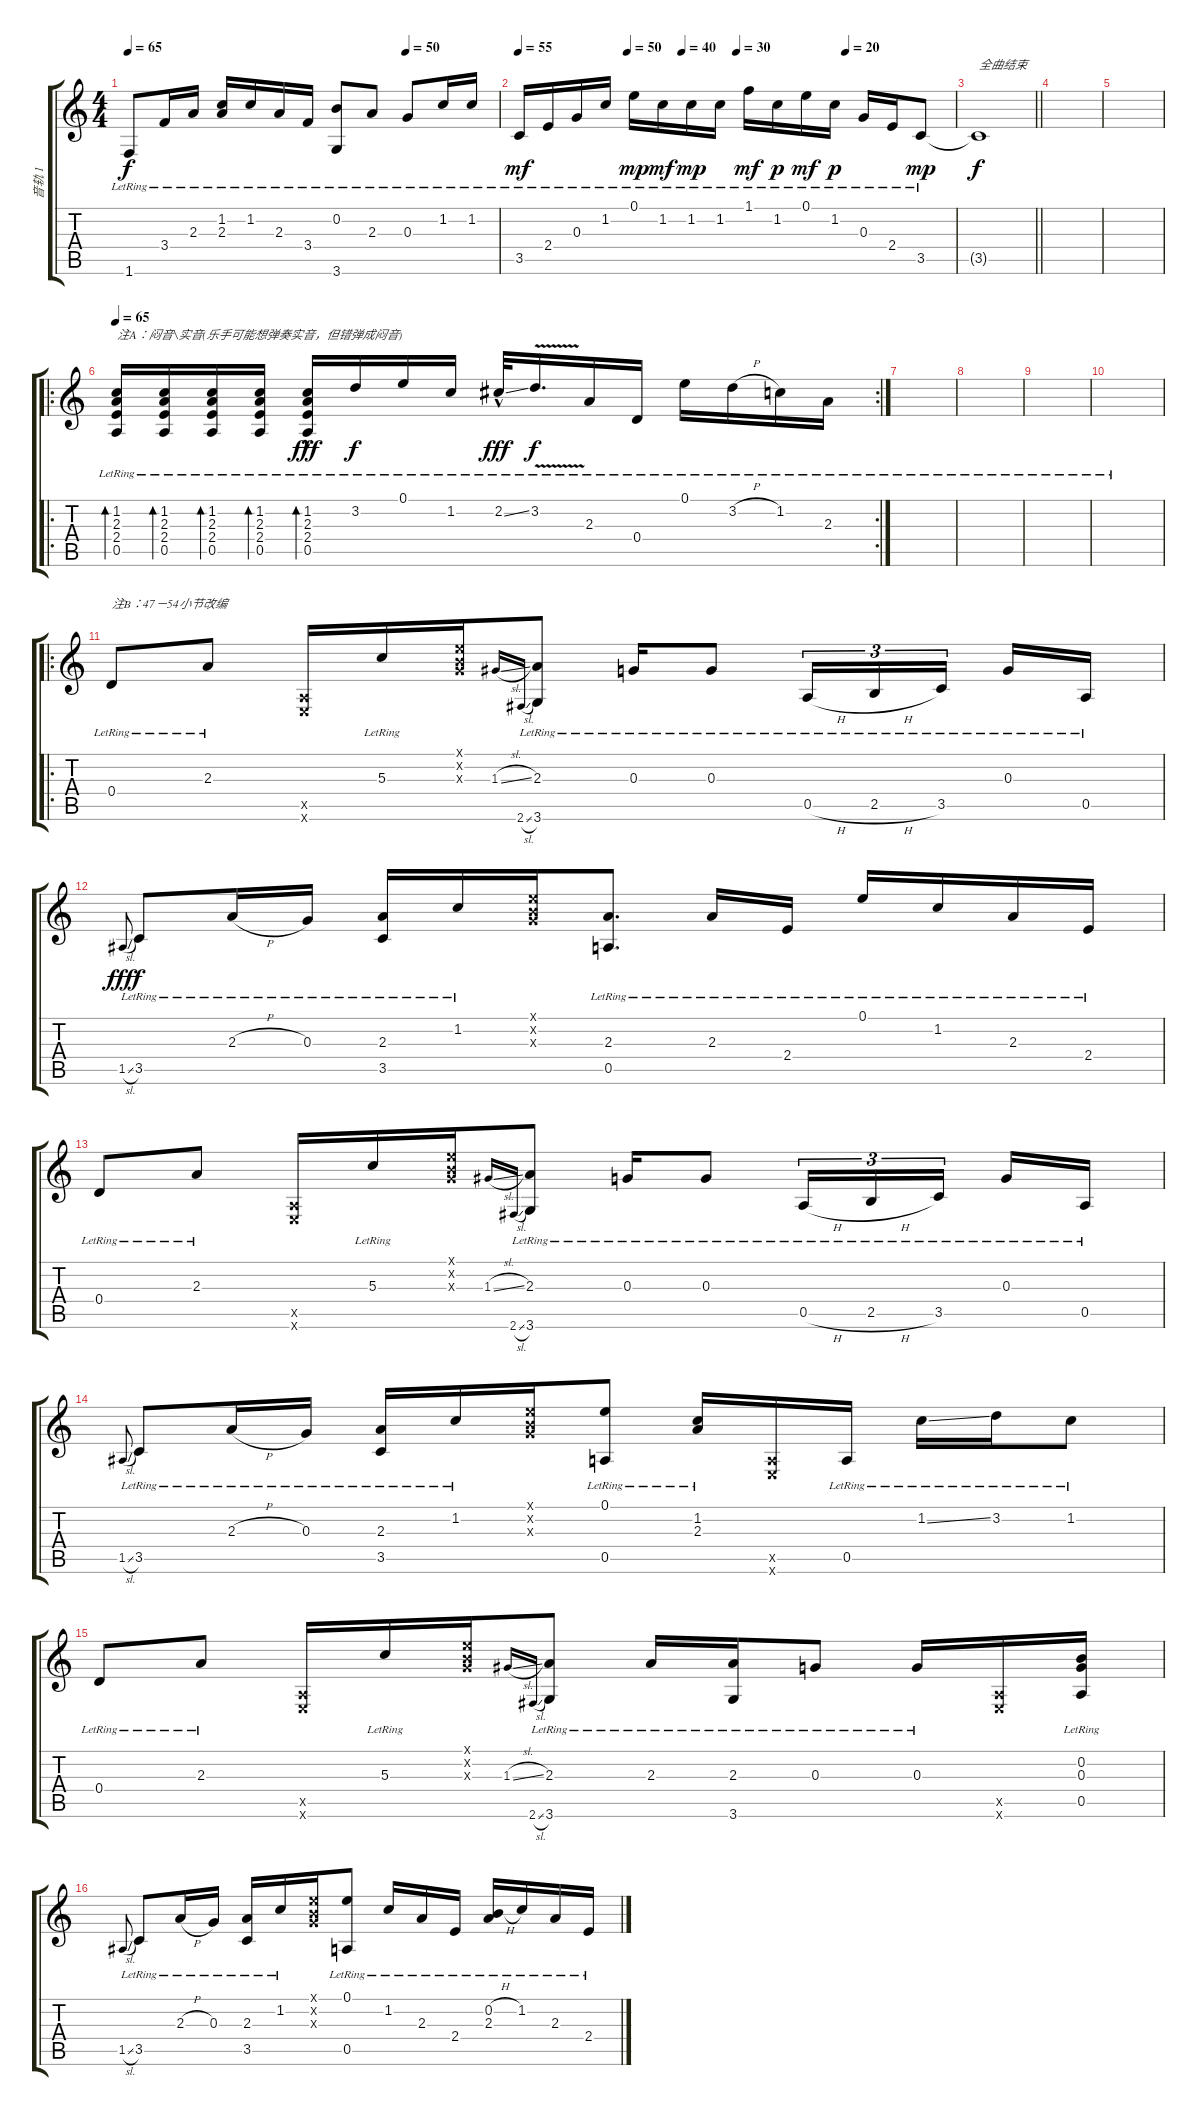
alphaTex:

\track ("音轨 1" "音轨 1") {instrument acousticguitarsteel}
\staff {score tabs}
\tuning (E4 B3 G3 D3 A2 E2) {hide}
\ts (4 4)
\tempo 65
\tempo (50 0.75)
\clef g2
\ks aminor
1.6{lr}.8{dy f} 3.4{lr}.16 2.3{lr}.16 (1.2{lr} 2.3{lr}).16 1.2{lr}.16 2.3{lr}.16 3.4{lr}.16 (0.2{lr} 3.6{lr}).8 2.3{lr}.8 0.3{lr}.8 1.2{lr}.16 1.2{lr}.16 |
\tempo 55
\tempo (50 0.25)
\tempo (40 0.375)
\tempo (30 0.5)
\tempo (20 0.75)
3.5{lr}.16{dy mf} 2.4{lr}.16 0.3{lr}.16 1.2{lr}.16 0.1{lr}.16{dy mp} 1.2{lr}.16{dy mf} 1.2{lr}.16{dy mp} 1.2{lr}.16 1.1{lr}.16{dy mf} 1.2{lr}.16{dy p} 0.1{lr}.16{dy mf} 1.2{lr}.16{dy p} 0.3{lr}.16 2.4{lr}.16 3.5{lr}.8{dy mp} |
\barLineRight lightlight
3.5{t}.1{txt "全曲结束" dy f} |
|
|
\ro
\rc 2
\tempo 65
(1.2{lr} 2.3{lr} 2.4{lr} 0.5{lr}).16{bd 60 txt "注A：闷音\\实音(乐手可能想弹奏实音，但错弹成闷音)"} (1.2{lr} 2.3{lr} 2.4{lr} 0.5{lr}).16{bd 60} (1.2{lr} 2.3{lr} 2.4{lr} 0.5{lr}).16{bd 60} (1.2{lr} 2.3{lr} 2.4{lr} 0.5{lr}).16{bd 60} (1.2{hac lr} 2.3{lr} 2.4{lr} 0.5{lr}).16{bd 60 dy fff} 3.2{lr}.16{dy f} 0.1{lr}.16 1.2{lr}.16 2.2{ss hac lr}.32{dy fff} 3.2{v lr}.16{d dy f} 2.3{lr}.16 0.4{lr}.16 0.1{lr}.16 3.2{h lr}.16 1.2{lr}.16 2.3{lr}.16 |
|
|
|
|
\ro
0.4{lr}.8{txt "注B：47－54小节改编"} 2.3{lr}.8 (0.5{x} 0.6{x}).16 5.3{lr}.16 (0.1{x} 0.2{x} 0.3{x}).16 1.3{sl}.16{gr onbeat} 2.6{sl}.16{gr onbeat} (2.3{lr} 3.6{lr}).8 0.3{lr}.16 0.3{lr}.8 0.5{h lr}.16{tu (3 2)} 2.5{h lr}.16{tu (3 2)} 3.5{lr}.16{tu (3 2) beam splitsecondary} 0.3{lr}.16 0.5{lr}.16 |
1.5{sl}.8{gr onbeat dy fff} 3.5{lr}.8{dy f} 2.3{h lr}.16 0.3{lr}.16 (2.3{lr} 3.5{lr}).16 1.2{lr}.16 (0.1{x} 0.2{x} 0.3{x}).16 (2.3{lr} 0.5{lr}).8{d} 2.3{lr}.16 2.4{lr}.16 0.1{lr}.16 1.2{lr}.16 2.3{lr}.16 2.4{lr}.16 |
0.4{lr}.8 2.3{lr}.8 (0.5{x} 0.6{x}).16 5.3{lr}.16 (0.1{x} 0.2{x} 0.3{x}).16 1.3{sl}.16{gr onbeat} 2.6{sl}.16{gr onbeat} (2.3{lr} 3.6{lr}).8 0.3{lr}.16 0.3{lr}.8 0.5{h lr}.16{tu (3 2)} 2.5{h lr}.16{tu (3 2)} 3.5{lr}.16{tu (3 2) beam splitsecondary} 0.3{lr}.16 0.5{lr}.16 |
1.5{sl}.8{gr onbeat} 3.5{lr}.8 2.3{h lr}.16 0.3{lr}.16 (2.3{lr} 3.5{lr}).16 1.2{lr}.16 (0.1{x} 0.2{x} 0.3{x}).16 (0.1{lr} 0.5{lr}).8 (1.2{lr} 2.3{lr}).16 (0.5{x} 0.6{x}).16 0.5{lr}.16 1.2{ss lr}.16 3.2{lr}.16 1.2{lr}.8 |
0.4{lr}.8 2.3{lr}.8 (0.5{x} 0.6{x}).16 5.3{lr}.16 (0.1{x} 0.2{x} 0.3{x}).16 1.3{sl}.16{gr onbeat} 2.6{sl}.16{gr onbeat} (2.3{lr} 3.6{lr}).8 2.3{lr}.16 (2.3{lr} 3.6{lr}).16 0.3{lr}.8 0.3{lr}.16 (0.5{x} 0.6{x}).16 (0.2{lr} 0.3{lr} 0.5{lr}).16 |
1.5{sl}.8{gr onbeat} 3.5{lr}.8 2.3{h lr}.16 0.3{lr}.16 (2.3{lr} 3.5{lr}).16 1.2{lr}.16 (0.1{x} 0.2{x} 0.3{x}).16 (0.1{lr} 0.5{lr}).8 1.2{lr}.16 2.3{lr}.16 2.4{lr}.16 (0.2{h lr} 2.3{lr}).16 1.2{lr}.16 2.3{lr}.16 2.4{lr}.16
